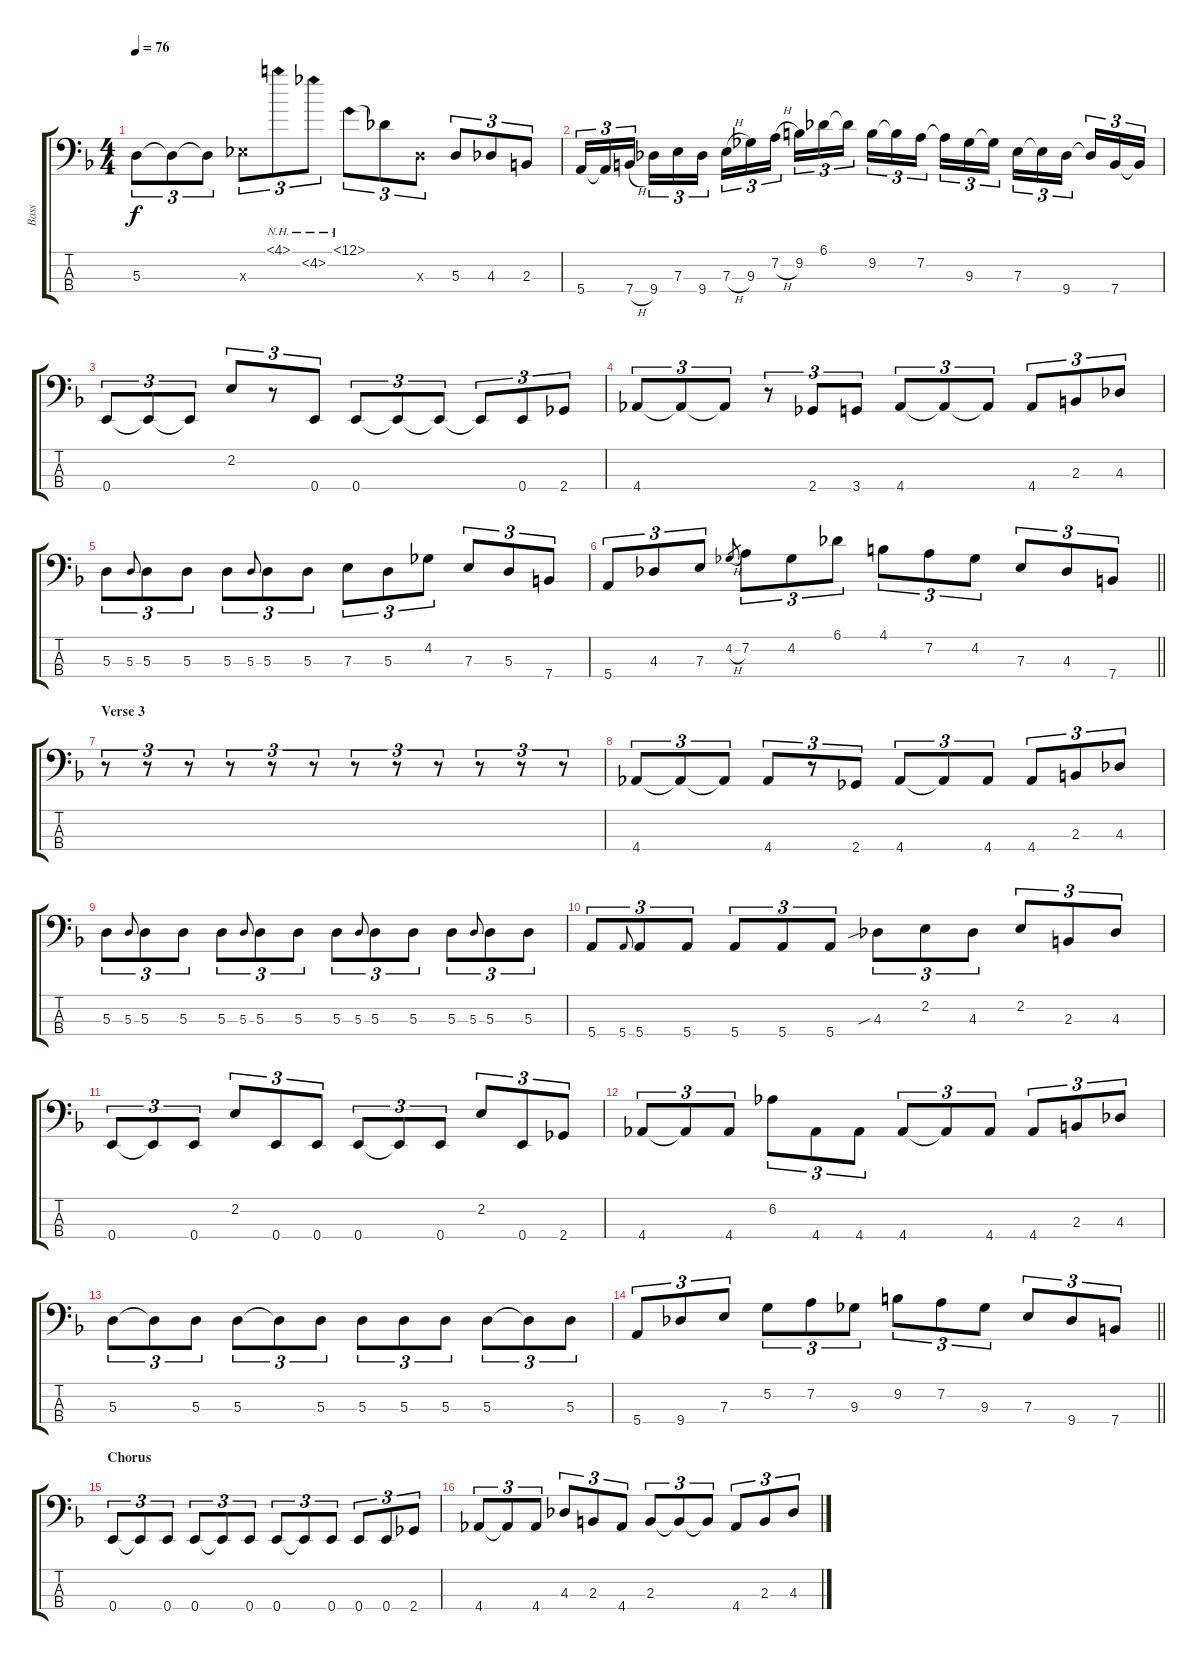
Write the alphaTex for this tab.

\track ("Bass" "Bass") {instrument electricbassfinger}
\staff {score tabs}
\tuning (G2 D2 A1 E1) {hide}
\ts (4 4)
\tempo 76
\clef f4
\ks f
5.3.8{tu (3 2) dy f} 5.3{t}.8{tu (3 2)} 5.3{t}.8{tu (3 2)} 6.3{x}.8{tu (3 2)} 4.1{nh}.8{tu (3 2)} 4.2{nh}.8{tu (3 2)} 6.1{nh}.8{tu (3 2)} 6.1{t}.8{tu (3 2)} 5.3{x}.8{tu (3 2)} 5.3.8{tu (3 2)} 4.3.8{tu (3 2)} 2.3.8{tu (3 2)} |
5.4.16{tu (3 2)} 5.4{t}.16{tu (3 2)} 7.4{h}.16{tu (3 2) beam splitsecondary} 9.4.16{tu (3 2)} 7.3.16{tu (3 2)} 9.4.16{tu (3 2)} 7.3{h}.16{tu (3 2)} 9.3.16{tu (3 2)} 7.2{h}.16{tu (3 2) beam splitsecondary} 9.2.16{tu (3 2)} 6.1.16{tu (3 2)} 6.1{t}.16{tu (3 2)} 9.2.16{tu (3 2)} 9.2{t}.16{tu (3 2)} 7.2.16{tu (3 2) beam splitsecondary} 7.2{t}.16{tu (3 2)} 9.3.16{tu (3 2)} 9.3{t}.16{tu (3 2)} 7.3.16{tu (3 2)} 7.3{t}.16{tu (3 2)} 9.4.16{tu (3 2) beam splitsecondary} 9.4{t}.16{tu (3 2)} 7.4.16{tu (3 2)} 7.4{t}.16{tu (3 2)} |
0.4.8{tu (3 2)} 0.4{t}.8{tu (3 2)} 0.4{t}.8{tu (3 2)} 2.2.8{tu (3 2)} r.8{tu (3 2)} 0.4.8{tu (3 2)} 0.4.8{tu (3 2)} 0.4{t}.8{tu (3 2)} 0.4{t}.8{tu (3 2)} 0.4{t}.8{tu (3 2)} 0.4.8{tu (3 2)} 2.4.8{tu (3 2)} |
4.4.8{tu (3 2)} 4.4{t}.8{tu (3 2)} 4.4{t}.8{tu (3 2)} r.8{tu (3 2)} 2.4.8{tu (3 2)} 3.4.8{tu (3 2)} 4.4.8{tu (3 2)} 4.4{t}.8{tu (3 2)} 4.4{t}.8{tu (3 2)} 4.4.8{tu (3 2)} 2.3.8{tu (3 2)} 4.3.8{tu (3 2)} |
5.3.8{tu (3 2)} 5.3.8{gr onbeat} 5.3.8{tu (3 2)} 5.3.8{tu (3 2)} 5.3.8{tu (3 2)} 5.3.8{gr onbeat} 5.3.8{tu (3 2)} 5.3.8{tu (3 2)} 7.3.8{tu (3 2)} 5.3.8{tu (3 2)} 4.2.8{tu (3 2)} 7.3.8{tu (3 2)} 5.3.8{tu (3 2)} 7.4.8{tu (3 2)} |
\barLineRight lightlight
5.4.8{tu (3 2)} 4.3.8{tu (3 2)} 7.3.8{tu (3 2)} 4.2{h}.8{gr} 7.2.8{tu (3 2)} 4.2.8{tu (3 2)} 6.1.8{tu (3 2)} 4.1.8{tu (3 2)} 7.2.8{tu (3 2)} 4.2.8{tu (3 2)} 7.3.8{tu (3 2)} 4.3.8{tu (3 2)} 7.4.8{tu (3 2)} |
\section ("" "Verse 3")
r.8{tu (3 2)} r.8{tu (3 2)} r.8{tu (3 2)} r.8{tu (3 2)} r.8{tu (3 2)} r.8{tu (3 2)} r.8{tu (3 2)} r.8{tu (3 2)} r.8{tu (3 2)} r.8{tu (3 2)} r.8{tu (3 2)} r.8{tu (3 2)} |
4.4.8{tu (3 2)} 4.4{t}.8{tu (3 2)} 4.4{t}.8{tu (3 2)} 4.4.8{tu (3 2)} r.8{tu (3 2)} 2.4.8{tu (3 2)} 4.4.8{tu (3 2)} 4.4{t}.8{tu (3 2)} 4.4.8{tu (3 2)} 4.4.8{tu (3 2)} 2.3.8{tu (3 2)} 4.3.8{tu (3 2)} |
5.3.8{tu (3 2)} 5.3.8{gr onbeat} 5.3.8{tu (3 2)} 5.3.8{tu (3 2)} 5.3.8{tu (3 2)} 5.3.8{gr onbeat} 5.3.8{tu (3 2)} 5.3.8{tu (3 2)} 5.3.8{tu (3 2)} 5.3.8{gr onbeat} 5.3.8{tu (3 2)} 5.3.8{tu (3 2)} 5.3.8{tu (3 2)} 5.3.8{gr onbeat} 5.3.8{tu (3 2)} 5.3.8{tu (3 2)} |
5.4.8{tu (3 2)} 5.4.8{gr onbeat} 5.4.8{tu (3 2)} 5.4.8{tu (3 2)} 5.4.8{tu (3 2)} 5.4.8{tu (3 2)} 5.4.8{tu (3 2)} 4.3{sib}.8{tu (3 2)} 2.2.8{tu (3 2)} 4.3.8{tu (3 2)} 2.2.8{tu (3 2)} 2.3.8{tu (3 2)} 4.3.8{tu (3 2)} |
0.4.8{tu (3 2)} 0.4{t}.8{tu (3 2)} 0.4.8{tu (3 2)} 2.2.8{tu (3 2)} 0.4.8{tu (3 2)} 0.4.8{tu (3 2)} 0.4.8{tu (3 2)} 0.4{t}.8{tu (3 2)} 0.4.8{tu (3 2)} 2.2.8{tu (3 2)} 0.4.8{tu (3 2)} 2.4.8{tu (3 2)} |
4.4.8{tu (3 2)} 4.4{t}.8{tu (3 2)} 4.4.8{tu (3 2)} 6.2.8{tu (3 2)} 4.4.8{tu (3 2)} 4.4.8{tu (3 2)} 4.4.8{tu (3 2)} 4.4{t}.8{tu (3 2)} 4.4.8{tu (3 2)} 4.4.8{tu (3 2)} 2.3.8{tu (3 2)} 4.3.8{tu (3 2)} |
5.3.8{tu (3 2)} 5.3{t}.8{tu (3 2)} 5.3.8{tu (3 2)} 5.3.8{tu (3 2)} 5.3{t}.8{tu (3 2)} 5.3.8{tu (3 2)} 5.3.8{tu (3 2)} 5.3.8{tu (3 2)} 5.3.8{tu (3 2)} 5.3.8{tu (3 2)} 5.3{t}.8{tu (3 2)} 5.3.8{tu (3 2)} |
\barLineRight lightlight
5.4.8{tu (3 2)} 9.4.8{tu (3 2)} 7.3.8{tu (3 2)} 5.2.8{tu (3 2)} 7.2.8{tu (3 2)} 9.3.8{tu (3 2)} 9.2.8{tu (3 2)} 7.2.8{tu (3 2)} 9.3.8{tu (3 2)} 7.3.8{tu (3 2)} 9.4.8{tu (3 2)} 7.4.8{tu (3 2)} |
\section ("" "Chorus")
0.4.8{tu (3 2)} 0.4{t}.8{tu (3 2)} 0.4.8{tu (3 2)} 0.4.8{tu (3 2)} 0.4{t}.8{tu (3 2)} 0.4.8{tu (3 2)} 0.4.8{tu (3 2)} 0.4{t}.8{tu (3 2)} 0.4.8{tu (3 2)} 0.4.8{tu (3 2)} 0.4.8{tu (3 2)} 2.4.8{tu (3 2)} |
4.4.8{tu (3 2)} 4.4{t}.8{tu (3 2)} 4.4.8{tu (3 2)} 4.3.8{tu (3 2)} 2.3.8{tu (3 2)} 4.4.8{tu (3 2)} 2.3.8{tu (3 2)} 2.3{t}.8{tu (3 2)} 2.3{t}.8{tu (3 2)} 4.4.8{tu (3 2)} 2.3.8{tu (3 2)} 4.3.8{tu (3 2)}
